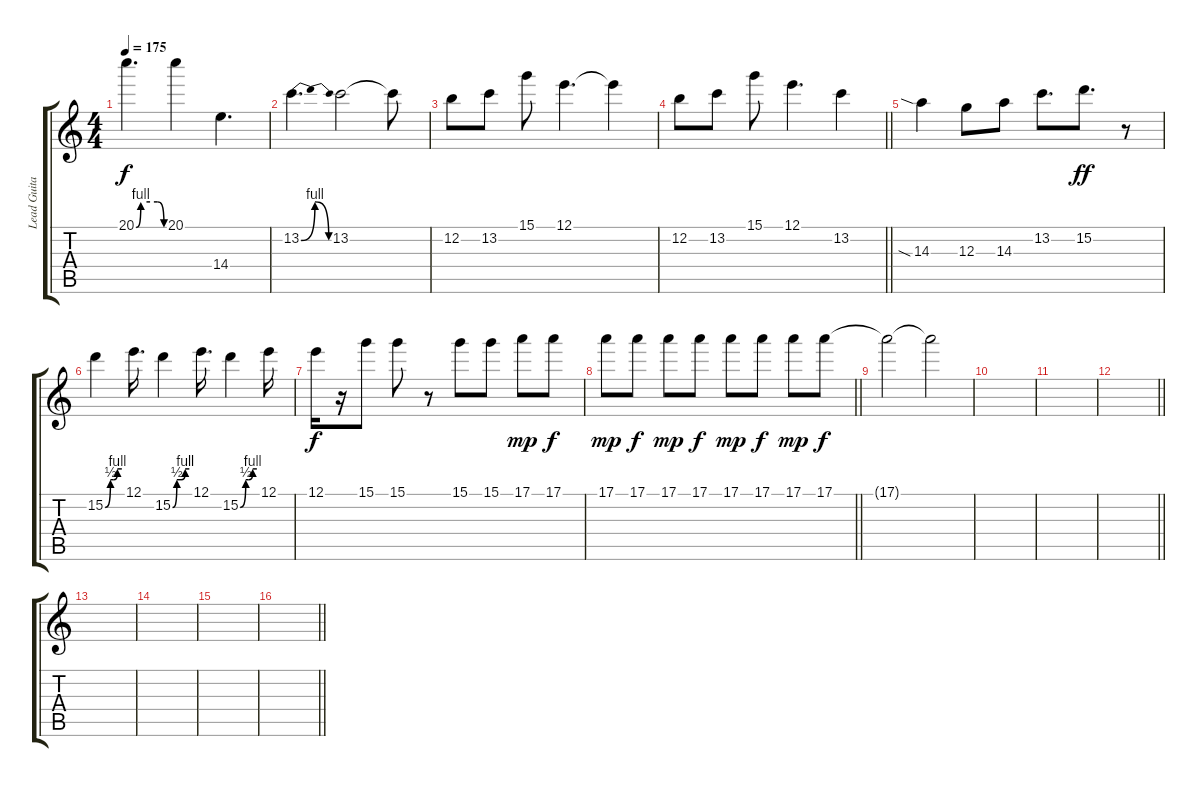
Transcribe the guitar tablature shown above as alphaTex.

\track ("Lead Guitar 1" "Lead Guita") {instrument distortionguitar}
\staff {score tabs}
\tuning (E4 B3 G3 D3 A2 E2) {hide}
\ts (4 4)
\tempo 175
\clef g2
\ks c
20.1{be (custom 0 0 10 4 30 4 46 4 60 0)}.4{d dy f} 20.1.4 14.4.4{d} |
13.2{be (bendrelease 0 0 10 4 46 4 60 0)}.4{d} 13.2.2 13.2{t}.8 |
12.2.8 13.2.8 15.1.8 12.1.4{d} 12.1{t}.4 |
\barLineRight lightlight
12.2.8 13.2.8 15.1.8 12.1.4{d} 13.2.4 |
14.3{sia}.4 12.3.8 14.3.8 13.2.8{d} 15.2.8{d dy ff} r.8 |
15.2{be (custom 0 0 19 2 30 2 44 4 60 4)}.4 12.1.16{d} 15.2{be (custom 0 0 15 2 30 2 45 4 60 4)}.4 12.1.16{d} 15.2{be (custom 0 0 20 2 30 2 45 4 60 4)}.4 12.1.16 |
12.1.16{dy f} r.16 15.1.8 15.1.8 r.8 15.1.8 15.1.8 17.1.8{dy mp} 17.1.8{dy f} |
\barLineRight lightlight
17.1.8{dy mp} 17.1.8{dy f} 17.1.8{dy mp} 17.1.8{dy f} 17.1.8{dy mp} 17.1.8{dy f} 17.1.8{dy mp} 17.1.8{dy f} |
17.1{t}.2 17.1{t}.2 |
|
|
\barLineRight lightlight
|
|
|
|
\barLineRight lightlight
